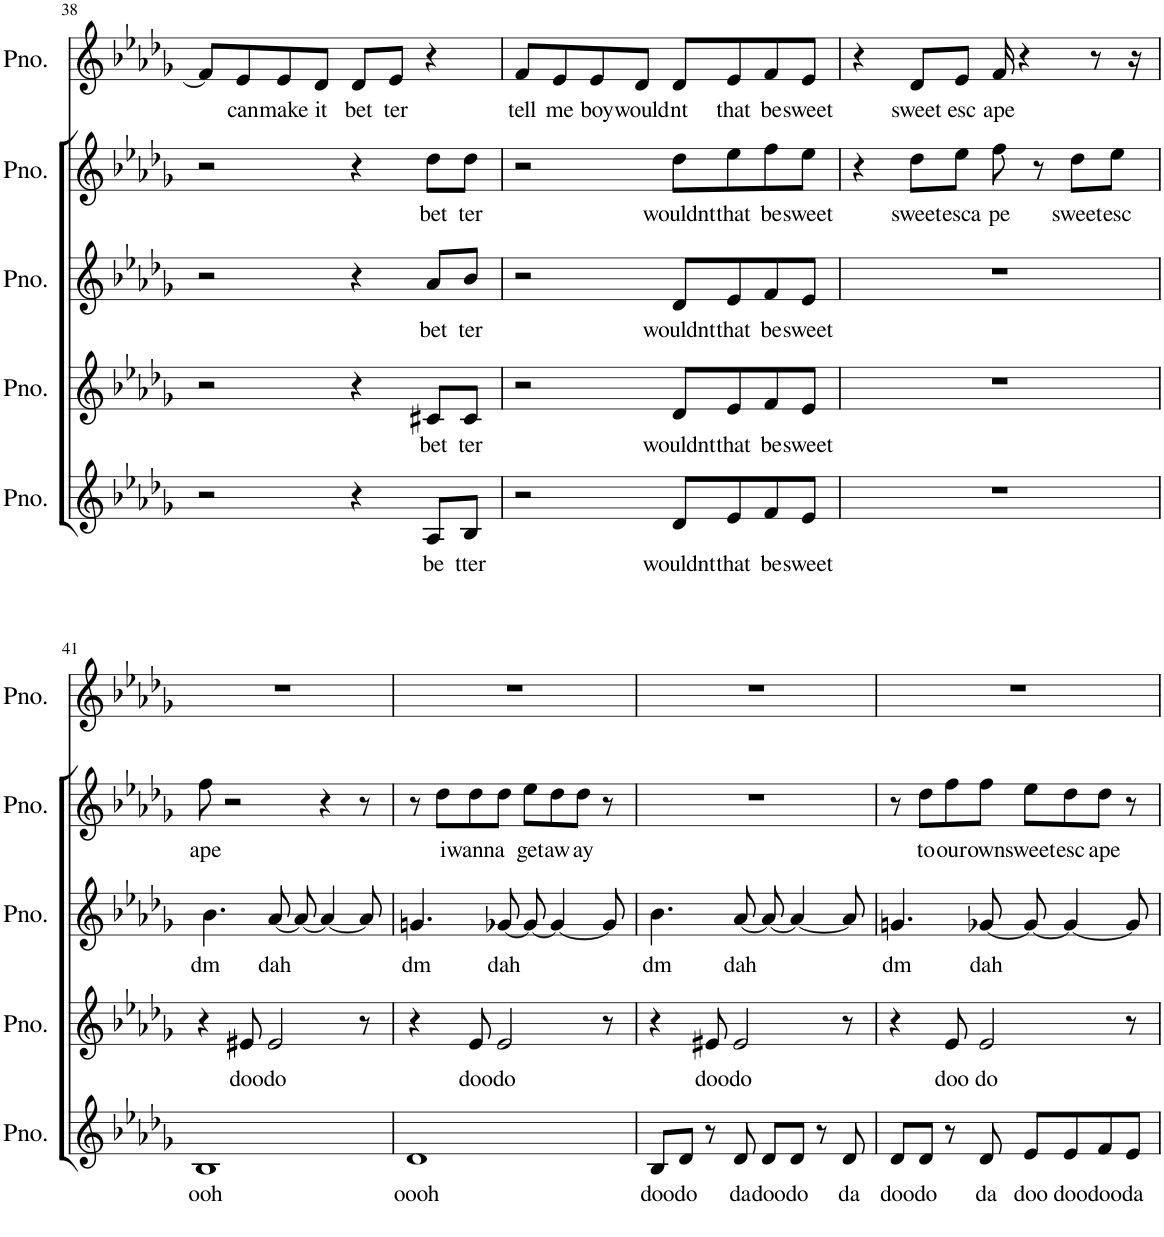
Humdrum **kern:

**kern	**text	**kern	**text	**kern	**text	**kern	**text	**kern	**text
*part5	*part5	*part4	*part4	*part3	*part3	*part2	*part2	*part1	*part1
*staff5	*staff5	*staff4	*staff4	*staff3	*staff3	*staff2	*staff2	*staff1	*staff1
*I"A2	*	*I"A1	*	*I"S2	*	*I"Sop1	*	*I"Solo	*
!!LO:PB:g=z
*clefG2	*	*clefG2	*	*clefG2	*	*clefG2	*	*clefG2	*
*k[b-e-a-d-g-]	*	*k[b-e-a-d-g-]	*	*k[b-e-a-d-g-]	*	*k[b-e-a-d-g-]	*	*k[b-e-a-d-g-]	*
*M4/4	*	*M4/4	*	*M4/4	*	*M4/4	*	*M4/4	*
=38	=38	=38	=38	=38	=38	=38	=38	=38	=38
2r	.	2r	.	2r	.	2r	.	8f/L]	.
!	!	!	!	!	!	!	!	!	!LO:LY:b
.	.	.	.	.	.	.	.	8e-/	can
!	!	!	!	!	!	!	!	!	!LO:LY:b
.	.	.	.	.	.	.	.	8e-/	make
!	!	!	!	!	!	!	!	!	!LO:LY:b
.	.	.	.	.	.	.	.	8d-/J	it
!	!	!	!	!	!	!	!	!	!LO:LY:b
4r	.	4r	.	4r	.	4r	.	8d-/L	bet
!	!	!	!	!	!	!	!	!	!LO:LY:b
.	.	.	.	.	.	.	.	8e-/J	ter
!	!LO:LY:b	!	!LO:LY:b	!	!LO:LY:b	!	!LO:LY:b	!	!
8A-/L	be	8c#X/L	bet	8a-/L	bet	8dd-\L	bet	4r	.
!	!LO:LY:b	!	!LO:LY:b	!	!LO:LY:b	!	!LO:LY:b	!	!
8B-/J	tter	8c#/J	ter	8b-/J	ter	8dd-\J	ter	.	.
=39	=39	=39	=39	=39	=39	=39	=39	=39	=39
!	!	!	!	!	!	!	!	!	!LO:LY:b
2r	.	2r	.	2r	.	2r	.	8f/L	tell
!	!	!	!	!	!	!	!	!	!LO:LY:b
.	.	.	.	.	.	.	.	8e-/	me
!	!	!	!	!	!	!	!	!	!LO:LY:b
.	.	.	.	.	.	.	.	8e-/	boy
!	!	!	!	!	!	!	!	!	!LO:LY:b
.	.	.	.	.	.	.	.	8d-/J	would
!	!LO:LY:b	!	!LO:LY:b	!	!LO:LY:b	!	!LO:LY:b	!	!LO:LY:b
8d-/L	wouldnt	8d-/L	wouldnt	8d-/L	wouldnt	8dd-\L	wouldnt	8d-/L	nt
!	!LO:LY:b	!	!LO:LY:b	!	!LO:LY:b	!	!LO:LY:b	!	!LO:LY:b
8e-/	that	8e-/	that	8e-/	that	8ee-\	that	8e-/	that
!	!LO:LY:b	!	!LO:LY:b	!	!LO:LY:b	!	!LO:LY:b	!	!LO:LY:b
8f/	be	8f/	be	8f/	be	8ff\	be	8f/	be
!	!LO:LY:b	!	!LO:LY:b	!	!LO:LY:b	!	!LO:LY:b	!	!LO:LY:b
8e-/J	sweet	8e-/J	sweet	8e-/J	sweet	8ee-\J	sweet	8e-/J	sweet
=40	=40	=40	=40	=40	=40	=40	=40	=40	=40
1r	.	1r	.	1r	.	4r	.	4r	.
!	!	!	!	!	!	!	!LO:LY:b	!	!LO:LY:b
.	.	.	.	.	.	8dd-\L	sweet	8d-/L	sweet
!	!	!	!	!	!	!	!LO:LY:b	!	!LO:LY:b
.	.	.	.	.	.	8ee-\J	esca	8e-/J	esc
!	!	!	!	!	!	!	!LO:LY:b	!	!LO:LY:b
.	.	.	.	.	.	8ff\	pe	16f/	ape
.	.	.	.	.	.	.	.	4r	.
.	.	.	.	.	.	8r	.	.	.
!	!	!	!	!	!	!	!LO:LY:b	!	!
.	.	.	.	.	.	8dd-\L	sweet	.	.
.	.	.	.	.	.	.	.	8r	.
!	!	!	!	!	!	!	!LO:LY:b	!	!
.	.	.	.	.	.	8ee-\J	esc	.	.
.	.	.	.	.	.	.	.	16r	.
!!LO:LB:g=z
=41	=41	=41	=41	=41	=41	=41	=41	=41	=41
!	!LO:LY:b	!	!	!	!LO:LY:b	!	!LO:LY:b	!	!
1B-	ooh	4r	.	4.b-\	dm	8ff\	ape	1r	.
.	.	.	.	.	.	2r	.	.	.
!	!	!	!LO:LY:b	!	!	!	!	!	!
.	.	8e#X/	doo	.	.	.	.	.	.
!	!	!	!LO:LY:b	!	!LO:LY:b	!	!	!	!
.	.	2e#/	do	[8a-/	dah	.	.	.	.
.	.	.	.	8a-/_	.	.	.	.	.
.	.	.	.	4a-/_	.	4r	.	.	.
.	.	8r	.	8a-/]	.	8r	.	.	.
=42	=42	=42	=42	=42	=42	=42	=42	=42	=42
!	!LO:LY:b	!	!	!	!LO:LY:b	!	!	!	!
1d-	oooh	4r	.	4.gn/	dm	8r	.	1r	.
!	!	!	!	!	!	!	!LO:LY:b	!	!
.	.	.	.	.	.	8dd-\L	i	.	.
!	!	!	!LO:LY:b	!	!	!	!LO:LY:b	!	!
.	.	8e-/	doo	.	.	8dd-\	wanna	.	.
!	!	!	!LO:LY:b	!	!LO:LY:b	!	!	!	!
.	.	2e-/	do	[8g-X/	dah	8dd-\J	.	.	.
!	!	!	!	!	!	!	!LO:LY:b	!	!
.	.	.	.	8g-/_	.	8ee-\L	get	.	.
!	!	!	!	!	!	!	!LO:LY:b	!	!
.	.	.	.	4g-/_	.	8dd-\	aw	.	.
!	!	!	!	!	!	!	!LO:LY:b	!	!
.	.	.	.	.	.	8dd-\J	ay	.	.
.	.	8r	.	8g-/]	.	8r	.	.	.
=43	=43	=43	=43	=43	=43	=43	=43	=43	=43
!	!LO:LY:b	!	!	!	!LO:LY:b	!	!	!	!
8B-/L	doo	4r	.	4.b-\	dm	1r	.	1r	.
!	!LO:LY:b	!	!	!	!	!	!	!	!
8d-/J	do	.	.	.	.	.	.	.	.
!	!	!	!LO:LY:b	!	!	!	!	!	!
8r	.	8e#X/	doo	.	.	.	.	.	.
!	!LO:LY:b	!	!LO:LY:b	!	!LO:LY:b	!	!	!	!
8d-/	da	2e#/	do	[8a-/	dah	.	.	.	.
!	!LO:LY:b	!	!	!	!	!	!	!	!
8d-/L	doo	.	.	8a-/_	.	.	.	.	.
!	!LO:LY:b	!	!	!	!	!	!	!	!
8d-/J	do	.	.	4a-/_	.	.	.	.	.
8r	.	.	.	.	.	.	.	.	.
!	!LO:LY:b	!	!	!	!	!	!	!	!
8d-/	da	8r	.	8a-/]	.	.	.	.	.
=44	=44	=44	=44	=44	=44	=44	=44	=44	=44
!	!LO:LY:b	!	!	!	!LO:LY:b	!	!	!	!
8d-/L	doo	4r	.	4.gn/	dm	8r	.	1r	.
!	!LO:LY:b	!	!	!	!	!	!LO:LY:b	!	!
8d-/J	do	.	.	.	.	8dd-\L	to	.	.
!	!	!	!LO:LY:b	!	!	!	!LO:LY:b	!	!
8r	.	8e-/	doo	.	.	8ff\	our	.	.
!	!LO:LY:b	!	!LO:LY:b	!	!LO:LY:b	!	!LO:LY:b	!	!
8d-/	da	2e-/	do	[8g-X/	dah	8ff\J	own	.	.
!	!LO:LY:b	!	!	!	!	!	!LO:LY:b	!	!
8e-/L	doo	.	.	8g-/_	.	8ee-\L	sweet	.	.
!	!LO:LY:b	!	!	!	!	!	!LO:LY:b	!	!
8e-/	doo	.	.	4g-/_	.	8dd-\	esc	.	.
!	!LO:LY:b	!	!	!	!	!	!LO:LY:b	!	!
8f/	doo	.	.	.	.	8dd-\J	ape	.	.
!	!LO:LY:b	!	!	!	!	!	!	!	!
8e-/J	da	8r	.	8g-/]	.	8r	.	.	.
=	=	=	=	=	=	=	=	=	=
*-	*-	*-	*-	*-	*-	*-	*-	*-	*-
